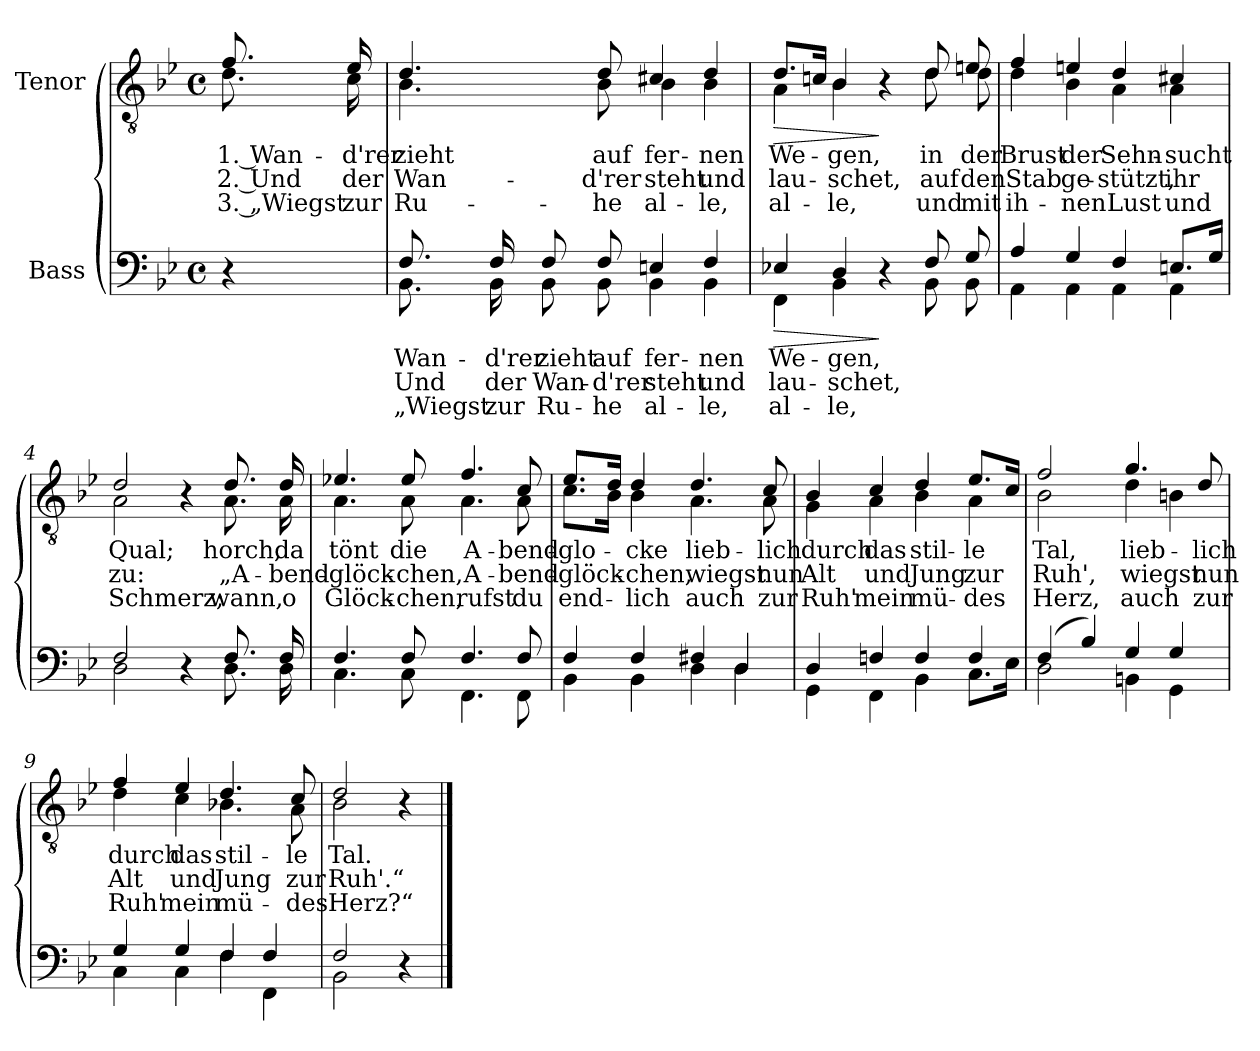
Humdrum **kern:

**kern	**text	**text	**text	**dynam	**kern	**text	**text	**text	**dynam
*part2	*part2	*part2	*part2	*part2	*part1	*part1	*part1	*part1	*part1
*staff2	*staff2	*staff2	*staff2	*staff2	*staff1	*staff1	*staff1	*staff1	*staff1
*I"Bass	*	*	*	*	*I"Tenor	*	*	*	*
*clefF4	*	*	*	*	*clefGv2	*	*	*	*
*k[b-e-]	*	*	*	*	*k[b-e-]	*	*	*	*
*M4/4	*	*	*	*	*M4/4	*	*	*	*
*met(c)	*	*	*	*	*met(c)	*	*	*	*
=	=	=	=	=	=	=	=	=	=
!	!	!	!	!	!LO:TX:a:B:t=Andante	!	!	!	!
!	!	!	!	!	!	!LO:LY:b	!LO:LY:b	!LO:LY:b	!
*	*	*	*	*	*^	*	*	*	*
4r	.	.	.	.	8.f/	8.d\	1. Wan-	2. Und	3. „Wiegst	.
!	!	!	!	!	!	!	!LO:LY:b	!LO:LY:b	!LO:LY:b	!
.	.	.	.	.	16e-/	16c\	-d'rer	der	zur	.
=1	=1	=1	=1	=1	=1	=1	=1	=1	=1	=1
!	!LO:LY:b	!LO:LY:b	!LO:LY:b	!	!	!	!LO:LY:b	!LO:LY:b	!LO:LY:b	!
*^	*	*	*	*	*	*	*	*	*	*
8.F/	8.BB-\	Wan-	Und	„Wiegst	.	4.d/	4.B-\	zieht	Wan-	Ru-	.
!	!	!LO:LY:b	!LO:LY:b	!LO:LY:b	!	!	!	!	!	!	!
16F/	16BB-\	-d'rer	der	zur	.	.	.	.	.	.	.
!	!	!LO:LY:b	!LO:LY:b	!LO:LY:b	!	!	!	!	!	!	!
8F/	8BB-\	zieht	Wan-	Ru-	.	.	.	.	.	.	.
!	!	!LO:LY:b	!LO:LY:b	!LO:LY:b	!	!	!	!LO:LY:b	!LO:LY:b	!LO:LY:b	!
8F/	8BB-\	auf	-d'rer	-he	.	8d/	8B-\	auf	-d'rer	-he	.
!	!	!LO:LY:b	!LO:LY:b	!LO:LY:b	!	!	!	!LO:LY:b	!LO:LY:b	!LO:LY:b	!
4En/	4BB-\	fer-	steht	al-	.	4c#X/	4B-\	fer-	steht	al-	.
!	!	!LO:LY:b	!LO:LY:b	!LO:LY:b	!	!	!	!LO:LY:b	!LO:LY:b	!LO:LY:b	!
4F/	4BB-\	-nen	und	-le,	.	4d/	4B-\	-nen	und	-le,	.
=2	=2	=2	=2	=2	=2	=2	=2	=2	=2	=2	=2
!	!	!LO:LY:b	!LO:LY:b	!LO:LY:b	!LO:HP:b	!	!	!LO:LY:b	!LO:LY:b	!LO:LY:b	!LO:HP:b
4E-X/	4FF\	We-	lau-	al-	>	8.d/L	4A\	We-	lau-	al-	>
.	.	.	.	.	.	16cn/Jk	.	.	.	.	.
!	!	!LO:LY:b	!LO:LY:b	!LO:LY:b	!	!	!	!LO:LY:b	!LO:LY:b	!LO:LY:b	!
4D/	4BB-\	-gen,	-schet,	-le,	.	4B-/	4B-\	-gen,	-schet,	-le,	.
4r	4ryy	.	.	.	]	4r	4ryy	.	.	.	]
!	!	!	!	!	!	!	!	!LO:LY:b	!LO:LY:b	!LO:LY:b	!
8F/	8BB-\	.	.	.	.	8d/	8d\	in	auf	und	.
!	!	!	!	!	!	!	!	!LO:LY:b	!LO:LY:b	!LO:LY:b	!
8G/	8BB-\	.	.	.	.	8en/	8d\	der	den	mit	.
!!LO:LB:g=z	!!
=3	=3	=3	=3	=3	=3	=3	=3	=3	=3	=3	=3
!	!	!	!	!	!	!	!	!LO:LY:b	!LO:LY:b	!LO:LY:b	!
4A/	4AA\	.	.	.	.	4f/	4d\	Brust	Stab	ih-	.
!	!	!	!	!	!	!	!	!LO:LY:b	!LO:LY:b	!LO:LY:b	!
4G/	4AA\	.	.	.	.	4en/	4B-\	der	ge-	-nen	.
!	!	!	!	!	!	!	!	!LO:LY:b	!LO:LY:b	!LO:LY:b	!
4F/	4AA\	.	.	.	.	4d/	4A\	Sehn-	-stützt,	Lust	.
!	!	!	!	!	!	!	!	!LO:LY:b	!LO:LY:b	!LO:LY:b	!
8.En/L	4AA\	.	.	.	.	4c#X/	4A\	-sucht	ihr	und	.
16G/Jk	.	.	.	.	.	.	.	.	.	.	.
=4	=4	=4	=4	=4	=4	=4	=4	=4	=4	=4	=4
!	!	!	!	!	!	!	!	!LO:LY:b	!LO:LY:b	!LO:LY:b	!
2F/	2D\	.	.	.	.	2d/	2A\	Qual;	zu:	Schmerz;	.
4r	4ryy	.	.	.	.	4r	4ryy	.	.	.	.
!	!	!	!	!	!	!	!	!LO:LY:b	!LO:LY:b	!LO:LY:b	!
8.F/	8.D\	.	.	.	.	8.d/	8.A\	horch,	„A-	wann,	.
!	!	!	!	!	!	!	!	!LO:LY:b	!LO:LY:b	!LO:LY:b	!
16F/	16D\	.	.	.	.	16d/	16A\	da	-bend-	o	.
=5	=5	=5	=5	=5	=5	=5	=5	=5	=5	=5	=5
!	!	!	!	!	!	!	!	!LO:LY:b	!LO:LY:b	!LO:LY:b	!
4.F/	4.C\	.	.	.	.	4.e-X/	4.A\	tönt	-glöck-	Glöck-	.
!	!	!	!	!	!	!	!	!LO:LY:b	!LO:LY:b	!LO:LY:b	!
8F/	8C\	.	.	.	.	8e-/	8A\	die	-chen,	-chen,	.
!	!	!	!	!	!	!	!	!LO:LY:b	!LO:LY:b	!LO:LY:b	!
4.F/	4.FF\	.	.	.	.	4.f/	4.A\	A-	A-	rufst	.
!	!	!	!	!	!	!	!	!LO:LY:b	!LO:LY:b	!LO:LY:b	!
8F/	8FF\	.	.	.	.	8c/	8A\	-bend-	-bend-	du	.
!!LO:LB:g=z	!!
=6	=6	=6	=6	=6	=6	=6	=6	=6	=6	=6	=6
!	!	!	!	!	!	!	!	!LO:LY:b	!LO:LY:b	!LO:LY:b	!
4F/	4BB-\	.	.	.	.	8.e-/L	8.c\L	-glo-	-glöck-	end-	.
.	.	.	.	.	.	16d/Jk	16B-\Jk	.	.	.	.
!	!	!	!	!	!	!	!	!LO:LY:b	!LO:LY:b	!LO:LY:b	!
4F/	4BB-\	.	.	.	.	4d/	4B-\	-cke	-chen,	-lich	.
!	!	!	!	!	!	!	!	!LO:LY:b	!LO:LY:b	!LO:LY:b	!
4F#X/	4D\	.	.	.	.	4.d/	4.A\	lieb-	wiegst	auch	.
4D/	4D\	.	.	.	.	.	.	.	.	.	.
!	!	!	!	!	!	!	!	!LO:LY:b	!LO:LY:b	!LO:LY:b	!
.	.	.	.	.	.	8c/	8A\	-lich	nun	zur	.
=7	=7	=7	=7	=7	=7	=7	=7	=7	=7	=7	=7
!	!	!	!	!	!	!	!	!LO:LY:b	!LO:LY:b	!LO:LY:b	!
4D/	4GG\	.	.	.	.	4B-/	4G\	durch	Alt	Ruh'	.
!	!	!	!	!	!	!	!	!LO:LY:b	!LO:LY:b	!LO:LY:b	!
4Fn/	4FF\	.	.	.	.	4c/	4A\	das	und	mein	.
!	!	!	!	!	!	!	!	!LO:LY:b	!LO:LY:b	!LO:LY:b	!
4F/	4BB-\	.	.	.	.	4d/	4B-\	stil-	Jung	mü-	.
!	!	!	!	!	!	!	!	!LO:LY:b	!LO:LY:b	!LO:LY:b	!
4F/	8.C\L	.	.	.	.	8.e-/L	4A\	-le	zur	-des	.
.	16E-\Jk	.	.	.	.	16c/Jk	.	.	.	.	.
=8	=8	=8	=8	=8	=8	=8	=8	=8	=8	=8	=8
!	!	!	!	!	!	!	!	!LO:LY:b	!LO:LY:b	!LO:LY:b	!
(4F/	2D\	.	.	.	.	2f/	2B-\	Tal,	Ruh',	Herz,	.
4B-/)	.	.	.	.	.	.	.	.	.	.	.
!	!	!	!	!	!	!	!	!LO:LY:b	!LO:LY:b	!LO:LY:b	!
4G/	4BBn\	.	.	.	.	4.g/	4d\	lieb-	wiegst	auch	.
4G/	4GG\	.	.	.	.	.	4Bn\	.	.	.	.
!	!	!	!	!	!	!	!	!LO:LY:b	!LO:LY:b	!LO:LY:b	!
.	.	.	.	.	.	8d/	.	-lich	nun	zur	.
!!LO:LB:g=z	!!
=9	=9	=9	=9	=9	=9	=9	=9	=9	=9	=9	=9
!	!	!	!	!	!	!	!	!LO:LY:b	!LO:LY:b	!LO:LY:b	!
4G/	4C\	.	.	.	.	4f/	4d\	durch	Alt	Ruh'	.
!	!	!	!	!	!	!	!	!LO:LY:b	!LO:LY:b	!LO:LY:b	!
4G/	4C\	.	.	.	.	4e-/	4c\	das	und	mein	.
!	!	!	!	!	!	!	!	!LO:LY:b	!LO:LY:b	!LO:LY:b	!
4F/	4F\	.	.	.	.	4.d/	4.B-X\	stil-	Jung	mü-	.
4F/	4FF\	.	.	.	.	.	.	.	.	.	.
!	!	!	!	!	!	!	!	!LO:LY:b	!LO:LY:b	!LO:LY:b	!
.	.	.	.	.	.	8c/	8A\	-le	zur	-des	.
=10	=10	=10	=10	=10	=10	=10	=10	=10	=10	=10	=10
!	!	!	!	!	!	!	!	!LO:LY:b	!LO:LY:b	!LO:LY:b	!
2F/	2BB-\	.	.	.	.	2d/	2B-\	Tal.	Ruh'.“	Herz?“	.
4r	4ryy	.	.	.	.	4r	4ryy	.	.	.	.
*v	*v	*	*	*	*	*	*	*	*	*	*
*	*	*	*	*	*v	*v	*	*	*	*
==	==	==	==	==	==	==	==	==	==
*-	*-	*-	*-	*-	*-	*-	*-	*-	*-
